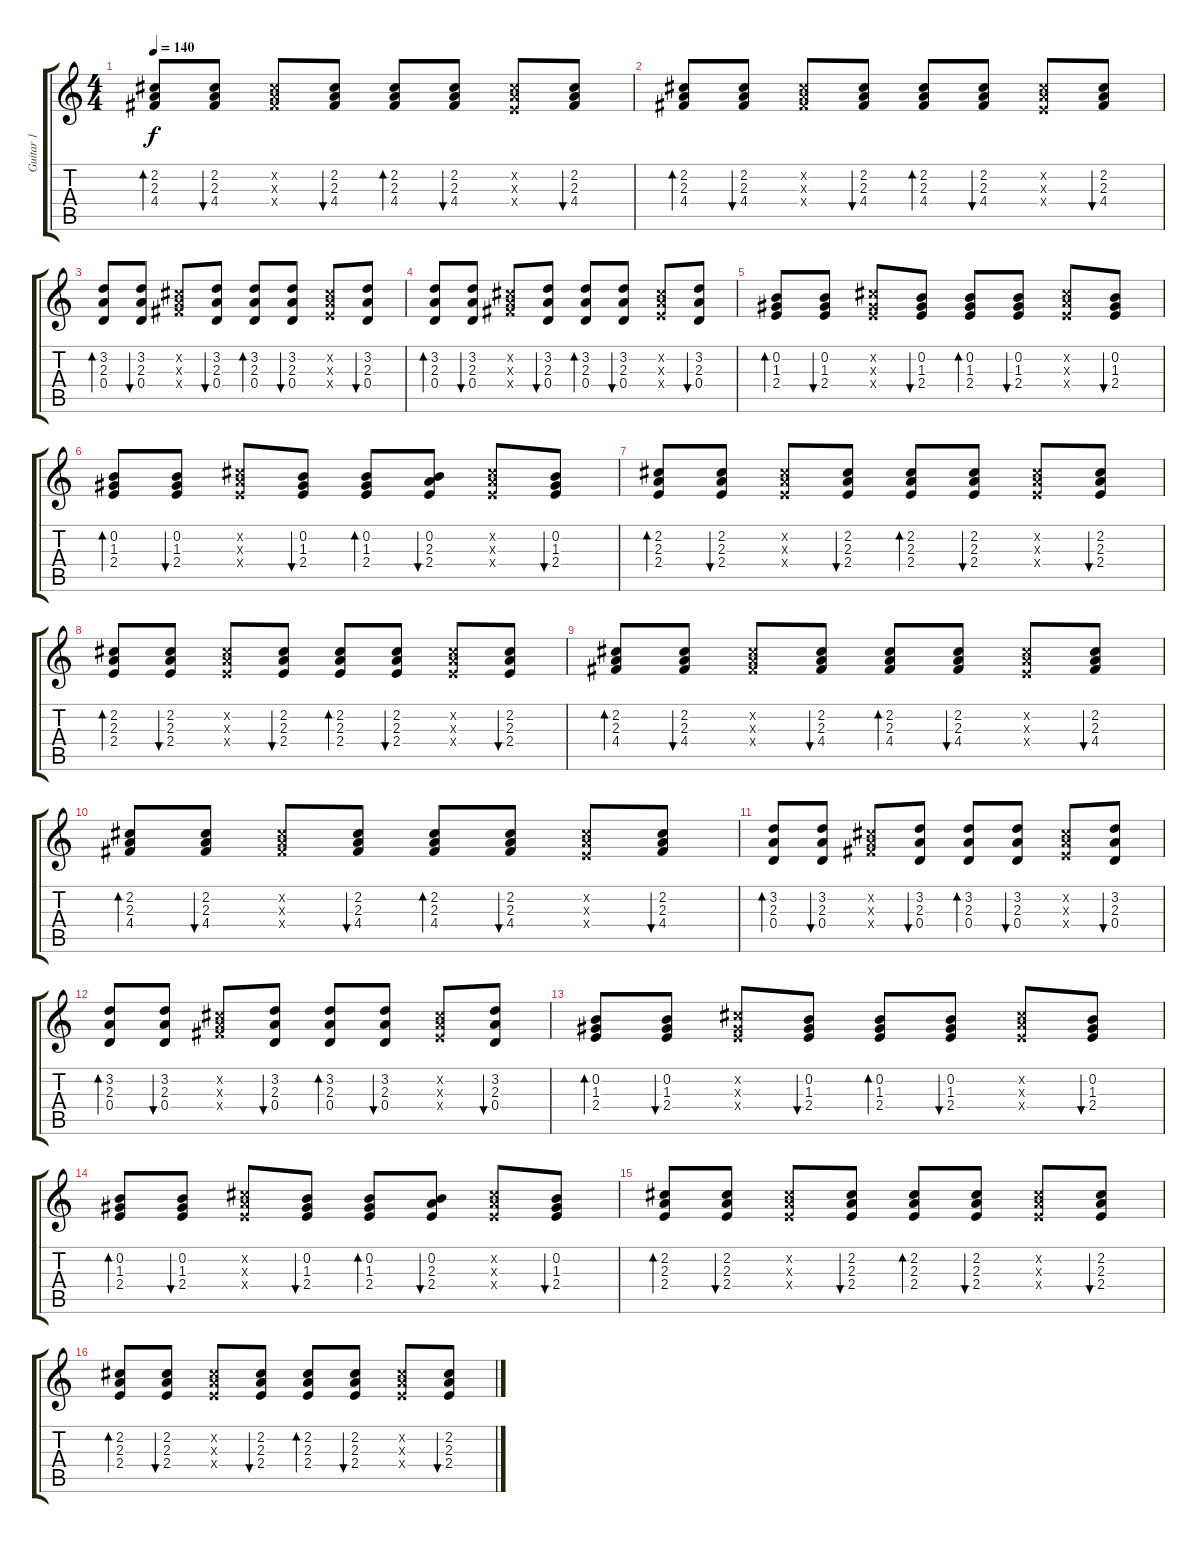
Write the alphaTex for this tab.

\track ("Guitar 1" "Guitar 1") {instrument acousticguitarsteel}
\staff {score tabs}
\tuning (E4 B3 G3 D3 A2 E2) {hide}
\ts (4 4)
\tempo 140
\clef g2
\ks c
(2.2 2.3 4.4).8{bd 60 dy f} (2.2 2.3 4.4).8{bu 60} (2.2{x} 2.3{x} 4.4{x}).8 (2.2 2.3 4.4).8{bu 60} (2.2 2.3 4.4).8{bd 60} (2.2 2.3 4.4).8{bu 60} (2.2{x} 2.3{x} 2.4{x}).8 (2.2 2.3 4.4).8{bu 60} |
(2.2 2.3 4.4).8{bd 60} (2.2 2.3 4.4).8{bu 60} (2.2{x} 2.3{x} 4.4{x}).8 (2.2 2.3 4.4).8{bu 60} (2.2 2.3 4.4).8{bd 60} (2.2 2.3 4.4).8{bu 60} (2.2{x} 2.3{x} 2.4{x}).8 (2.2 2.3 4.4).8{bu 60} |
(3.2 2.3 0.4).8{bd 60} (3.2 2.3 0.4).8{bu 60} (2.2{x} 2.3{x} 4.4{x}).8 (3.2 2.3 0.4).8{bu 60} (3.2 2.3 0.4).8{bd 60} (3.2 2.3 0.4).8{bu 60} (2.2{x} 2.3{x} 2.4{x}).8 (3.2 2.3 0.4).8{bu 60} |
(3.2 2.3 0.4).8{bd 60} (3.2 2.3 0.4).8{bu 60} (2.2{x} 2.3{x} 4.4{x}).8 (3.2 2.3 0.4).8{bu 60} (3.2 2.3 0.4).8{bd 60} (3.2 2.3 0.4).8{bu 60} (2.2{x} 2.3{x} 2.4{x}).8 (3.2 2.3 0.4).8{bu 60} |
(0.2 1.3 2.4).8{bd 60} (0.2 1.3 2.4).8{bu 60} (2.2{x} 1.3{x} 2.4{x}).8 (0.2 1.3 2.4).8{bu 60} (0.2 1.3 2.4).8{bd 60} (0.2 1.3 2.4).8{bu 60} (2.2{x} 2.3{x} 2.4{x}).8 (0.2 1.3 2.4).8{bu 60} |
(0.2 1.3 2.4).8{bd 60} (0.2 1.3 2.4).8{bu 60} (2.2{x} 2.3{x} 2.4{x}).8 (0.2 1.3 2.4).8{bu 60} (0.2 1.3 2.4).8{bd 60} (0.2 2.3 2.4).8{bu 60} (2.2{x} 2.3{x} 2.4{x}).8 (0.2 1.3 2.4).8{bu 60} |
(2.2 2.3 2.4).8{bd 60} (2.2 2.3 2.4).8{bu 60} (2.2{x} 2.3{x} 2.4{x}).8 (2.2 2.3 2.4).8{bu 60} (2.2 2.3 2.4).8{bd 60} (2.2 2.3 2.4).8{bu 60} (2.2{x} 2.3{x} 2.4{x}).8 (2.2 2.3 2.4).8{bu 60} |
(2.2 2.3 2.4).8{bd 60} (2.2 2.3 2.4).8{bu 60} (2.2{x} 2.3{x} 2.4{x}).8 (2.2 2.3 2.4).8{bu 60} (2.2 2.3 2.4).8{bd 60} (2.2 2.3 2.4).8{bu 60} (2.2{x} 2.3{x} 2.4{x}).8 (2.2 2.3 2.4).8{bu 60} |
(2.2 2.3 4.4).8{bd 60} (2.2 2.3 4.4).8{bu 60} (2.2{x} 2.3{x} 4.4{x}).8 (2.2 2.3 4.4).8{bu 60} (2.2 2.3 4.4).8{bd 60} (2.2 2.3 4.4).8{bu 60} (2.2{x} 2.3{x} 2.4{x}).8 (2.2 2.3 4.4).8{bu 60} |
(2.2 2.3 4.4).8{bd 60} (2.2 2.3 4.4).8{bu 60} (2.2{x} 2.3{x} 4.4{x}).8 (2.2 2.3 4.4).8{bu 60} (2.2 2.3 4.4).8{bd 60} (2.2 2.3 4.4).8{bu 60} (2.2{x} 2.3{x} 2.4{x}).8 (2.2 2.3 4.4).8{bu 60} |
(3.2 2.3 0.4).8{bd 60} (3.2 2.3 0.4).8{bu 60} (2.2{x} 2.3{x} 4.4{x}).8 (3.2 2.3 0.4).8{bu 60} (3.2 2.3 0.4).8{bd 60} (3.2 2.3 0.4).8{bu 60} (2.2{x} 2.3{x} 2.4{x}).8 (3.2 2.3 0.4).8{bu 60} |
(3.2 2.3 0.4).8{bd 60} (3.2 2.3 0.4).8{bu 60} (2.2{x} 2.3{x} 4.4{x}).8 (3.2 2.3 0.4).8{bu 60} (3.2 2.3 0.4).8{bd 60} (3.2 2.3 0.4).8{bu 60} (2.2{x} 2.3{x} 2.4{x}).8 (3.2 2.3 0.4).8{bu 60} |
(0.2 1.3 2.4).8{bd 60} (0.2 1.3 2.4).8{bu 60} (2.2{x} 1.3{x} 2.4{x}).8 (0.2 1.3 2.4).8{bu 60} (0.2 1.3 2.4).8{bd 60} (0.2 1.3 2.4).8{bu 60} (2.2{x} 2.3{x} 2.4{x}).8 (0.2 1.3 2.4).8{bu 60} |
(0.2 1.3 2.4).8{bd 60} (0.2 1.3 2.4).8{bu 60} (2.2{x} 2.3{x} 2.4{x}).8 (0.2 1.3 2.4).8{bu 60} (0.2 1.3 2.4).8{bd 60} (0.2 2.3 2.4).8{bu 60} (2.2{x} 2.3{x} 2.4{x}).8 (0.2 1.3 2.4).8{bu 60} |
(2.2 2.3 2.4).8{bd 60} (2.2 2.3 2.4).8{bu 60} (2.2{x} 2.3{x} 2.4{x}).8 (2.2 2.3 2.4).8{bu 60} (2.2 2.3 2.4).8{bd 60} (2.2 2.3 2.4).8{bu 60} (2.2{x} 2.3{x} 2.4{x}).8 (2.2 2.3 2.4).8{bu 60} |
(2.2 2.3 2.4).8{bd 60} (2.2 2.3 2.4).8{bu 60} (2.2{x} 2.3{x} 2.4{x}).8 (2.2 2.3 2.4).8{bu 60} (2.2 2.3 2.4).8{bd 60} (2.2 2.3 2.4).8{bu 60} (2.2{x} 2.3{x} 2.4{x}).8 (2.2 2.3 2.4).8{bu 60}
